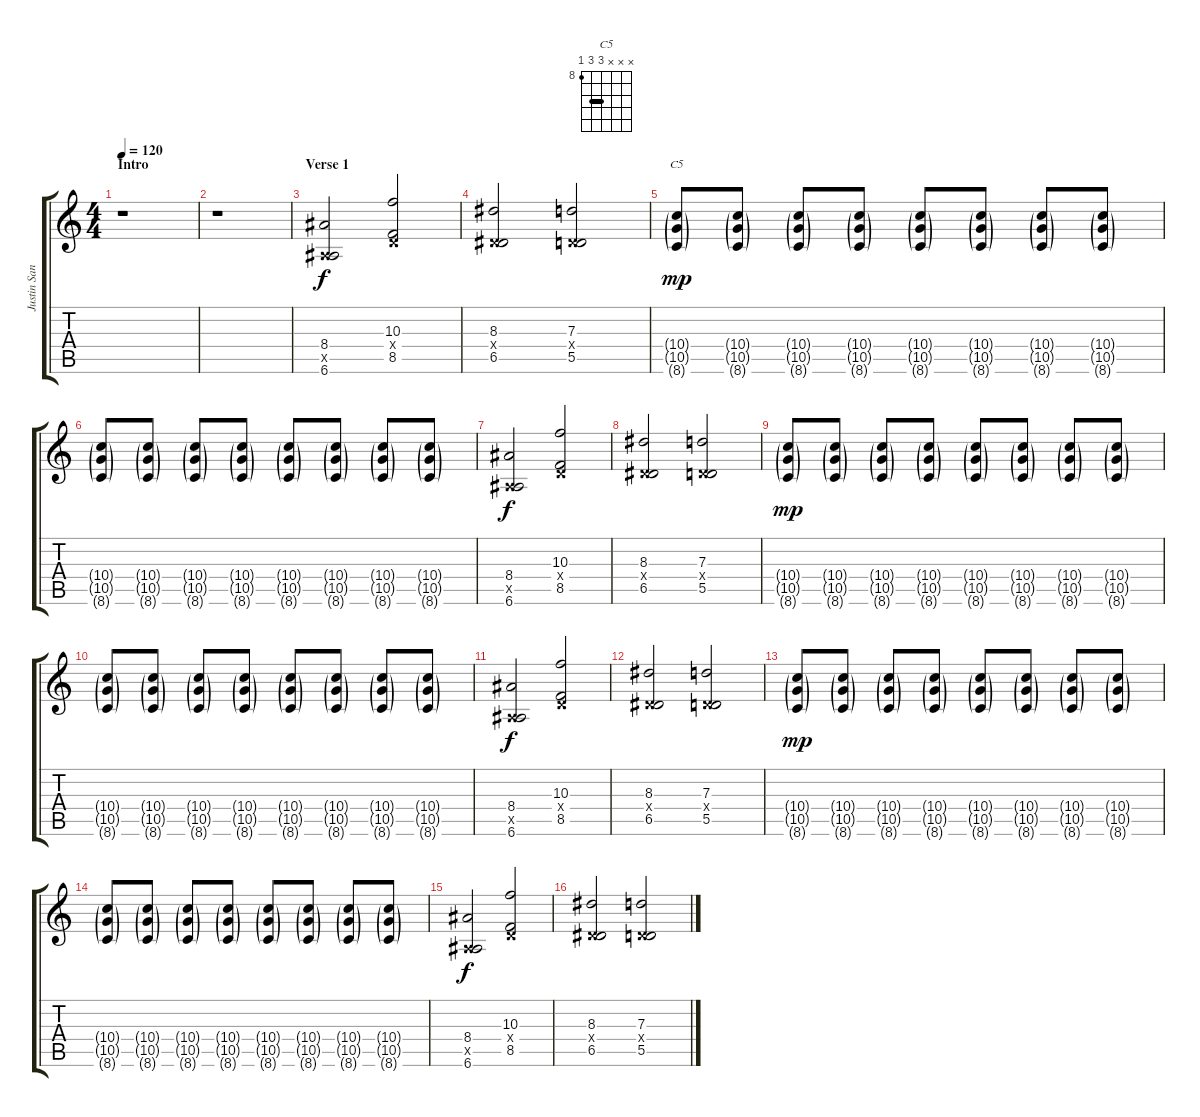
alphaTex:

\track ("Justin Sane (Rhythm guitar)" "Justin San") {instrument overdrivenguitar}
\staff {score tabs}
\tuning (E4 B3 G3 D3 A2 E2) {hide}
\chord ("C5" x x x 10 10 8) {firstfret 8 barre 10}
\ts (4 4)
\section ("" "Intro")
\tempo 120
\tempo 215
\tempo 120
\clef g2
\ks c
r.1{dy f instrument overdrivenguitar} |
r.1 |
\section ("" "Verse 1")
(8.4 0.5{x} 6.6).2 (10.3 0.4{x} 8.5).2 |
(8.3 0.4{x} 6.5).2 (7.3 0.4{x} 5.5).2 |
(10.4{g} 10.5{g} 8.6{g}).8{ch "C5" dy mp} (10.4{g} 10.5{g} 8.6{g}).8 (10.4{g} 10.5{g} 8.6{g}).8 (10.4{g} 10.5{g} 8.6{g}).8 (10.4{g} 10.5{g} 8.6{g}).8 (10.4{g} 10.5{g} 8.6{g}).8 (10.4{g} 10.5{g} 8.6{g}).8 (10.4{g} 10.5{g} 8.6{g}).8 |
(10.4{g} 10.5{g} 8.6{g}).8 (10.4{g} 10.5{g} 8.6{g}).8 (10.4{g} 10.5{g} 8.6{g}).8 (10.4{g} 10.5{g} 8.6{g}).8 (10.4{g} 10.5{g} 8.6{g}).8 (10.4{g} 10.5{g} 8.6{g}).8 (10.4{g} 10.5{g} 8.6{g}).8 (10.4{g} 10.5{g} 8.6{g}).8 |
(8.4 0.5{x} 6.6).2{dy f} (10.3 0.4{x} 8.5).2 |
(8.3 0.4{x} 6.5).2 (7.3 0.4{x} 5.5).2 |
(10.4{g} 10.5{g} 8.6{g}).8{dy mp} (10.4{g} 10.5{g} 8.6{g}).8 (10.4{g} 10.5{g} 8.6{g}).8 (10.4{g} 10.5{g} 8.6{g}).8 (10.4{g} 10.5{g} 8.6{g}).8 (10.4{g} 10.5{g} 8.6{g}).8 (10.4{g} 10.5{g} 8.6{g}).8 (10.4{g} 10.5{g} 8.6{g}).8 |
(10.4{g} 10.5{g} 8.6{g}).8 (10.4{g} 10.5{g} 8.6{g}).8 (10.4{g} 10.5{g} 8.6{g}).8 (10.4{g} 10.5{g} 8.6{g}).8 (10.4{g} 10.5{g} 8.6{g}).8 (10.4{g} 10.5{g} 8.6{g}).8 (10.4{g} 10.5{g} 8.6{g}).8 (10.4{g} 10.5{g} 8.6{g}).8 |
(8.4 0.5{x} 6.6).2{dy f} (10.3 0.4{x} 8.5).2 |
(8.3 0.4{x} 6.5).2 (7.3 0.4{x} 5.5).2 |
(10.4{g} 10.5{g} 8.6{g}).8{dy mp} (10.4{g} 10.5{g} 8.6{g}).8 (10.4{g} 10.5{g} 8.6{g}).8 (10.4{g} 10.5{g} 8.6{g}).8 (10.4{g} 10.5{g} 8.6{g}).8 (10.4{g} 10.5{g} 8.6{g}).8 (10.4{g} 10.5{g} 8.6{g}).8 (10.4{g} 10.5{g} 8.6{g}).8 |
(10.4{g} 10.5{g} 8.6{g}).8 (10.4{g} 10.5{g} 8.6{g}).8 (10.4{g} 10.5{g} 8.6{g}).8 (10.4{g} 10.5{g} 8.6{g}).8 (10.4{g} 10.5{g} 8.6{g}).8 (10.4{g} 10.5{g} 8.6{g}).8 (10.4{g} 10.5{g} 8.6{g}).8 (10.4{g} 10.5{g} 8.6{g}).8 |
(8.4 0.5{x} 6.6).2{dy f} (10.3 0.4{x} 8.5).2 |
(8.3 0.4{x} 6.5).2 (7.3 0.4{x} 5.5).2
